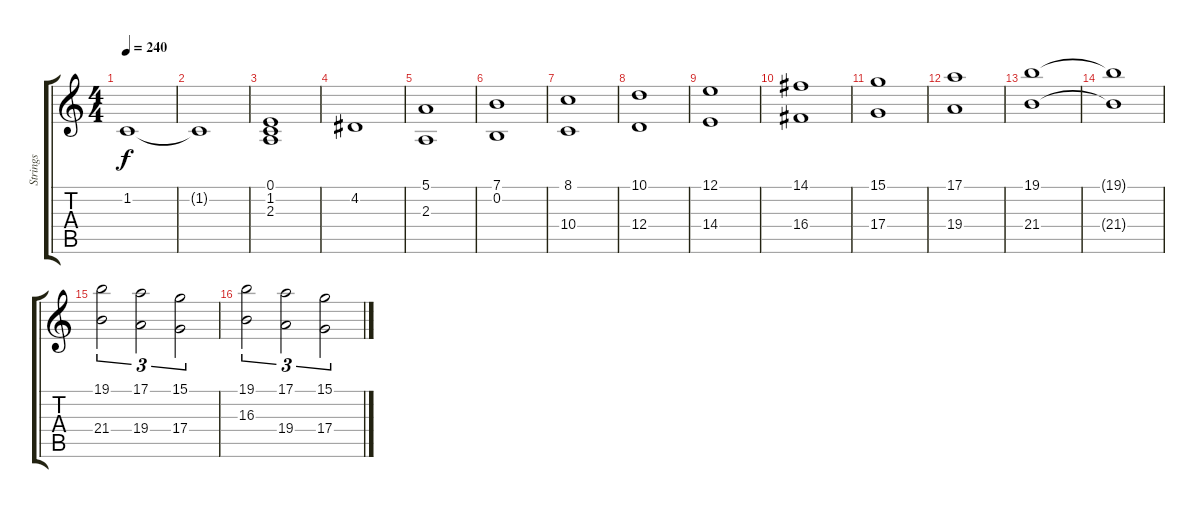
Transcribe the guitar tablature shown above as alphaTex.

\track ("Strings" "Strings") {instrument stringensemble1}
\staff {score tabs}
\tuning (E4 B3 G3 D3 A2 E2) {hide}
\ts (4 4)
\tempo 240
\clef g2
\ks c
1.2.1{dy f} |
1.2{t}.1 |
(0.1 1.2 2.3).1 |
4.2.1 |
(5.1 2.3).1 |
(7.1 0.2).1 |
(8.1 10.4).1 |
(10.1 12.4).1 |
(12.1 14.4).1 |
(14.1 16.4).1 |
(15.1 17.4).1 |
(17.1 19.4).1 |
(19.1 21.4).1 |
(19.1{t} 21.4{t}).1 |
(19.1 21.4).2{tu (3 2)} (17.1 19.4).2{tu (3 2)} (15.1 17.4).2{tu (3 2)} |
(19.1 16.3).2{tu (3 2)} (17.1 19.4).2{tu (3 2)} (15.1 17.4).2{tu (3 2)}
